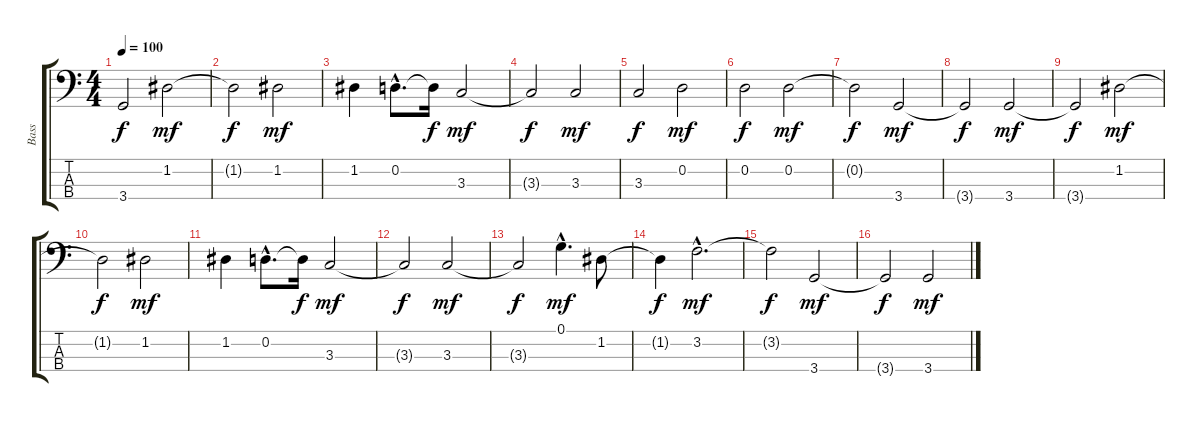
\track ("Bass" "Bass") {instrument electricbassfinger}
\staff {score tabs}
\tuning (G2 D2 A1 E1) {hide}
\ts (4 4)
\tempo 100
\clef f4
\ks c
3.4{t}.2{dy f} 1.2.2{dy mf} |
1.2{t}.2{dy f} 1.2.2{dy mf} |
1.2.4 0.2{hac}.8{d} 0.2{t}.16{dy f} 3.3.2{dy mf} |
3.3{t}.2{dy f} 3.3.2{dy mf} |
3.3.2{dy f} 0.2.2{dy mf} |
0.2.2{dy f} 0.2.2{dy mf} |
0.2{t}.2{dy f} 3.4.2{dy mf} |
3.4{t}.2{dy f} 3.4.2{dy mf} |
3.4{t}.2{dy f} 1.2.2{dy mf} |
1.2{t}.2{dy f} 1.2.2{dy mf} |
1.2.4 0.2{hac}.8{d} 0.2{t}.16{dy f} 3.3.2{dy mf} |
3.3{t}.2{dy f} 3.3.2{dy mf} |
3.3{t}.2{dy f} 0.1{hac}.4{d dy mf} 1.2.8 |
1.2{t}.4{dy f} 3.2{hac}.2{d dy mf} |
3.2{t}.2{dy f} 3.4.2{dy mf} |
3.4{t}.2{dy f} 3.4.2{dy mf}
